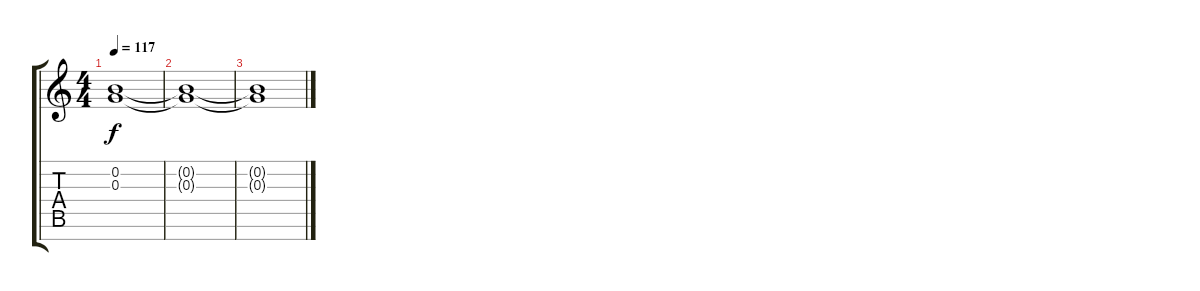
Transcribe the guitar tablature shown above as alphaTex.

\track "" {instrument overdrivenguitar}
\staff {score tabs}
\tuning (E4 B3 G3 D3 A2 E2 B1) {hide}
\ts (4 4)
\tempo 117
\clef g2
\ks c
(0.2{t} 0.3{t}).1{dy f volume 1} |
(0.2{t} 0.3{t}).1 |
(0.2{t} 0.3{t}).1
